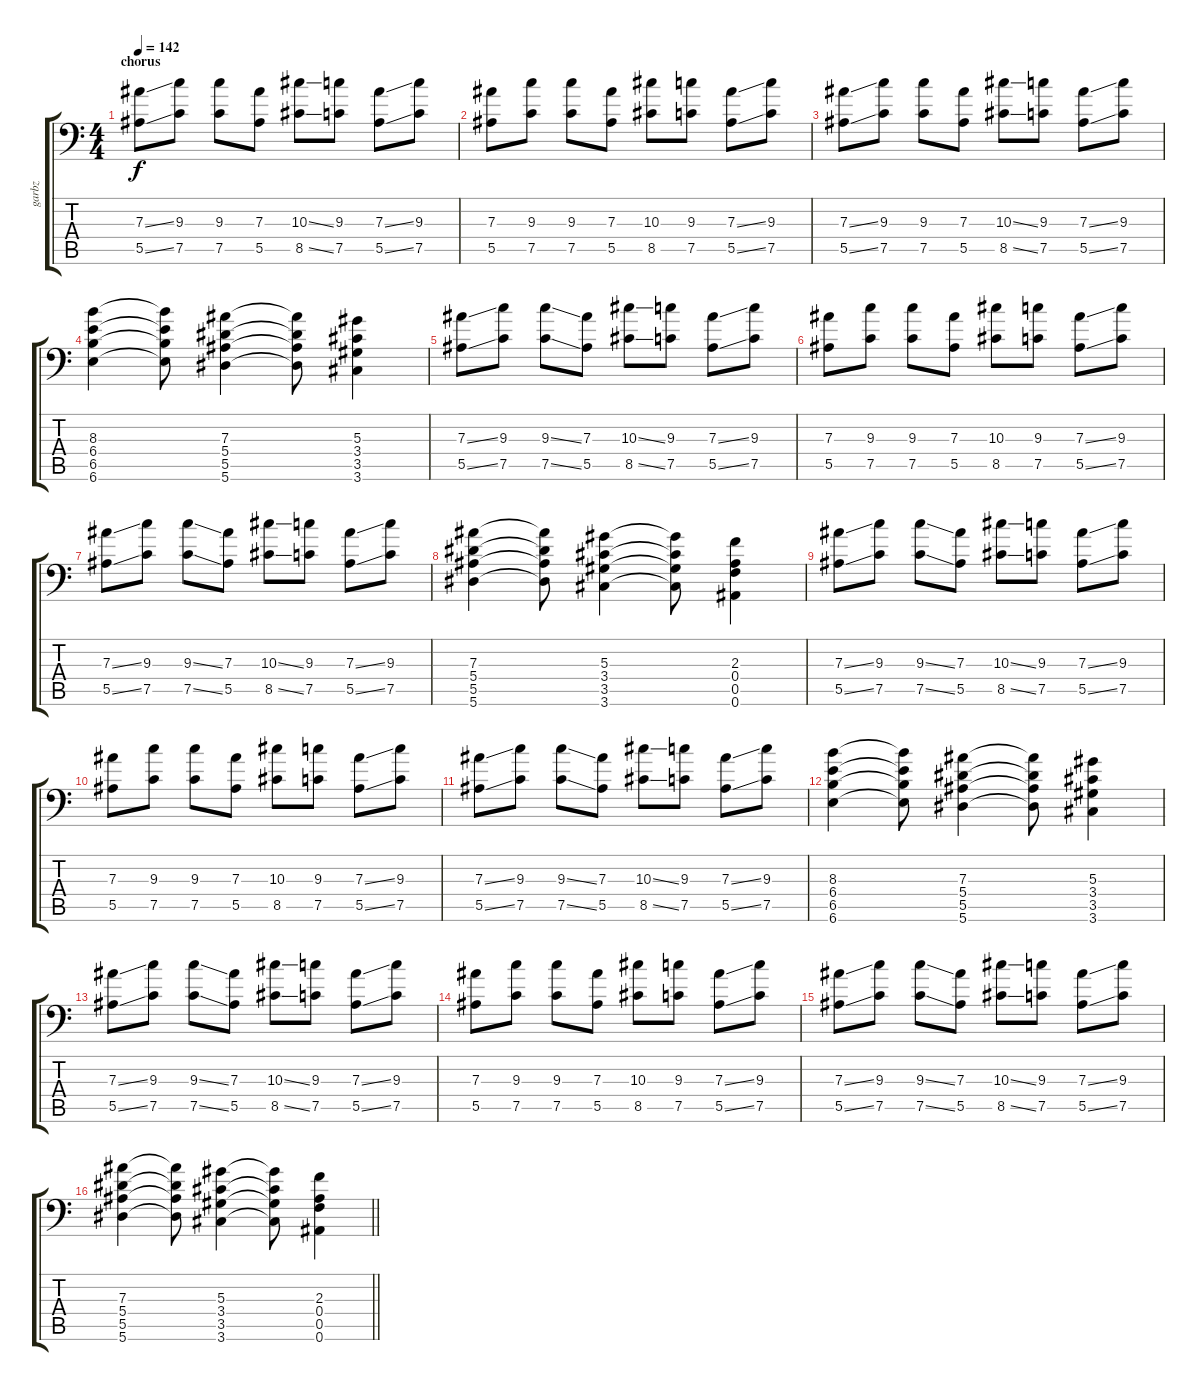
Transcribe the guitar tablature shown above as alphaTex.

\track ("garbz" "garbz") {instrument distortionguitar}
\staff {score tabs}
\tuning (C4 G3 Eb3 Bb2 F2 Bb1) {hide}
\ts (4 4)
\section ("" "chorus")
\tempo 142
\clef f4
\ks c
(7.3{ss} 5.5{ss}).8{dy f} (9.3 7.5).8 (9.3 7.5).8 (7.3 5.5).8 (10.3{ss} 8.5{ss}).8 (9.3 7.5).8 (7.3{ss} 5.5{ss}).8 (9.3 7.5).8 |
(7.3 5.5).8 (9.3 7.5).8 (9.3 7.5).8 (7.3 5.5).8 (10.3 8.5).8 (9.3 7.5).8 (7.3{ss} 5.5{ss}).8 (9.3 7.5).8 |
(7.3{ss} 5.5{ss}).8 (9.3 7.5).8 (9.3 7.5).8 (7.3 5.5).8 (10.3{ss} 8.5{ss}).8 (9.3 7.5).8 (7.3{ss} 5.5{ss}).8 (9.3 7.5).8 |
(8.3 6.4 6.5 6.6).4 (8.3{t} 6.4{t} 6.5{t} 6.6{t}).8 (7.3 5.4 5.5 5.6).4 (7.3{t} 5.4{t} 5.5{t} 5.6{t}).8 (5.3 3.4 3.5 3.6).4 |
(7.3{ss} 5.5{ss}).8 (9.3 7.5).8 (9.3{ss} 7.5{ss}).8 (7.3 5.5).8 (10.3{ss} 8.5{ss}).8 (9.3 7.5).8 (7.3{ss} 5.5{ss}).8 (9.3 7.5).8 |
(7.3 5.5).8 (9.3 7.5).8 (9.3 7.5).8 (7.3 5.5).8 (10.3 8.5).8 (9.3 7.5).8 (7.3{ss} 5.5{ss}).8 (9.3 7.5).8 |
(7.3{ss} 5.5{ss}).8 (9.3 7.5).8 (9.3{ss} 7.5{ss}).8 (7.3 5.5).8 (10.3{ss} 8.5{ss}).8 (9.3 7.5).8 (7.3{ss} 5.5{ss}).8 (9.3 7.5).8 |
(7.3 5.4 5.5 5.6).4 (7.3{t} 5.4{t} 5.5{t} 5.6{t}).8 (5.3 3.4 3.5 3.6).4 (5.3{t} 3.4{t} 3.5{t} 3.6{t}).8 (2.3 0.4 0.5 0.6).4 |
(7.3{ss} 5.5{ss}).8 (9.3 7.5).8 (9.3{ss} 7.5{ss}).8 (7.3 5.5).8 (10.3{ss} 8.5{ss}).8 (9.3 7.5).8 (7.3{ss} 5.5{ss}).8 (9.3 7.5).8 |
(7.3 5.5).8 (9.3 7.5).8 (9.3 7.5).8 (7.3 5.5).8 (10.3 8.5).8 (9.3 7.5).8 (7.3{ss} 5.5{ss}).8 (9.3 7.5).8 |
(7.3{ss} 5.5{ss}).8 (9.3 7.5).8 (9.3{ss} 7.5{ss}).8 (7.3 5.5).8 (10.3{ss} 8.5{ss}).8 (9.3 7.5).8 (7.3{ss} 5.5{ss}).8 (9.3 7.5).8 |
(8.3 6.4 6.5 6.6).4 (8.3{t} 6.4{t} 6.5{t} 6.6{t}).8 (7.3 5.4 5.5 5.6).4 (7.3{t} 5.4{t} 5.5{t} 5.6{t}).8 (5.3 3.4 3.5 3.6).4 |
(7.3{ss} 5.5{ss}).8 (9.3 7.5).8 (9.3{ss} 7.5{ss}).8 (7.3 5.5).8 (10.3{ss} 8.5{ss}).8 (9.3 7.5).8 (7.3{ss} 5.5{ss}).8 (9.3 7.5).8 |
(7.3 5.5).8 (9.3 7.5).8 (9.3 7.5).8 (7.3 5.5).8 (10.3 8.5).8 (9.3 7.5).8 (7.3{ss} 5.5{ss}).8 (9.3 7.5).8 |
(7.3{ss} 5.5{ss}).8 (9.3 7.5).8 (9.3{ss} 7.5{ss}).8 (7.3 5.5).8 (10.3{ss} 8.5{ss}).8 (9.3 7.5).8 (7.3{ss} 5.5{ss}).8 (9.3 7.5).8 |
\barLineRight lightlight
(7.3 5.4 5.5 5.6).4 (7.3{t} 5.4{t} 5.5{t} 5.6{t}).8 (5.3 3.4 3.5 3.6).4 (5.3{t} 3.4{t} 3.5{t} 3.6{t}).8 (2.3 0.4 0.5 0.6).4
